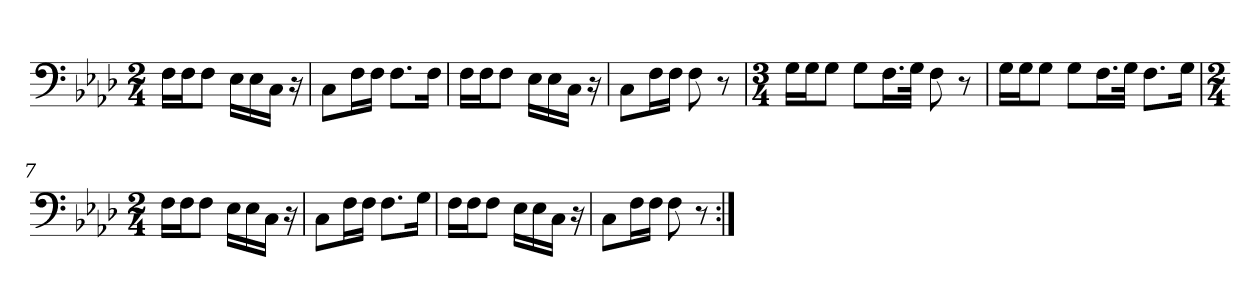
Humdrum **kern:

**kern
*part1
*staff1
*clefF4
*k[b-e-a-d-]
*M2/4
=1
16F\LL
16F\J
8F\J
16E-\LL
16E-\
16C\JJ
16r
=2
8C\L
16F\L
16F\JJ
8.F\L
16F\Jk
=3
16F\LL
16F\J
8F\J
16E-\LL
16E-\
16C\JJ
16r
=4
8C\L
16F\L
16F\JJ
8F\
8r
=
*M3/4
16G\LL
16G\J
8G\J
8G\L
16.F\L
32G\JJk
8F\
8r
=6
16G\LL
16G\J
8G\J
8G\L
16.F\L
32G\JJk
8.F\L
16G\Jk
=7
*M2/4
16F\LL
16F\J
8F\J
16E-\LL
16E-\
16C\JJ
16r
=8
8C\L
16F\L
16F\JJ
8.F\L
16G\Jk
=9
16F\LL
16F\J
8F\J
16E-\LL
16E-\
16C\JJ
16r
=10
8C\L
16F\L
16F\JJ
8F\
8r
=:|!
*-
